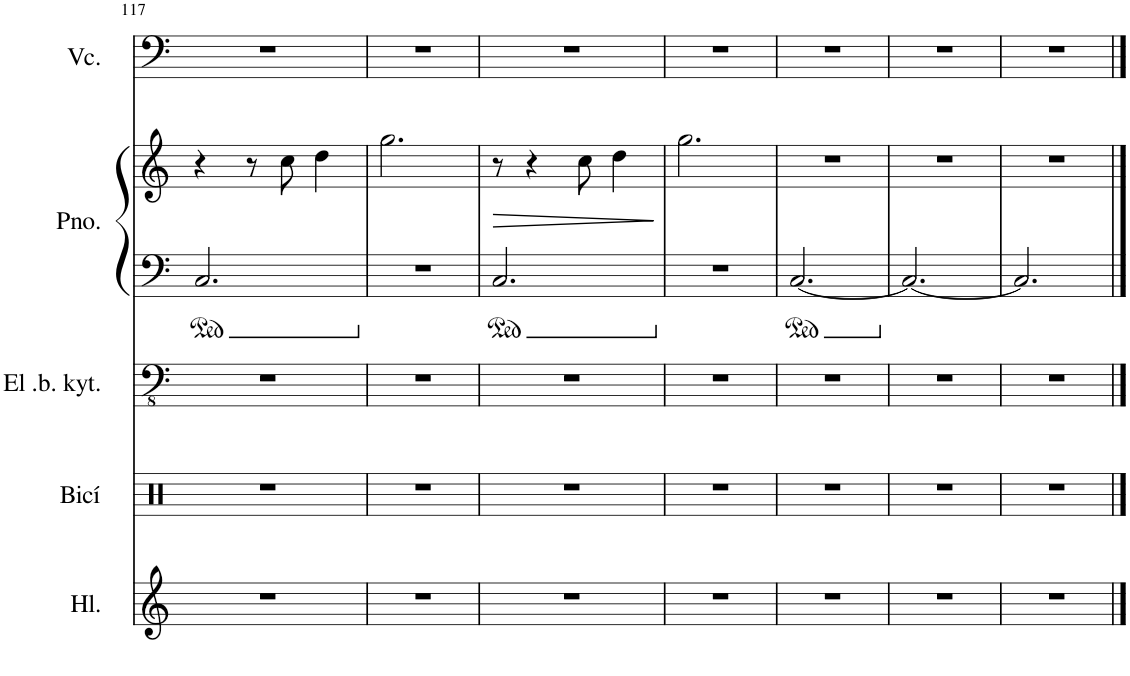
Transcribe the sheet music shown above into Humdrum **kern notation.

**kern	**kern	**kern	**kern	**kern	**dynam	**kern
*part5	*part4	*part3	*part2	*part2	*part2	*part1
*staff6	*staff5	*staff4	*staff3	*staff2	*staff2/3	*staff1
*I"Hlas	*I"Bicí souprava	*I"Elektrická basová kytara	*I"Piano	*	*	*I"Violoncello
*I'Hl.	*I'Bicí	*I'El .b. kyt.	*I'Pno.	*	*	*I'Vc.
!!LO:PB:g=z
*clefG2	*clefX	*clefFv4	*clefF4	*clefG2	*	*clefF4
*k[]	*k[]	*k[]	*k[]	*k[]	*	*k[]
*M3/4	*M3/4	*M3/4	*M3/4	*M3/4	*	*M3/4
=117	=117	=117	=117	=117	=117	=117
2.r	2.r	2.r	2.C/	4r	.	2.r
.	.	.	.	8r	.	.
.	.	.	.	8cc\	.	.
.	.	.	.	4dd\	.	.
=118	=118	=118	=118	=118	=118	=118
2.r	2.r	2.r	2.r	2.gg\	.	2.r
=119	=119	=119	=119	=119	=119	=119
!	!	!	!	!	!LO:HP:b	!
2.r	2.r	2.r	2.C/	8r	>	2.r
.	.	.	.	4r	.	.
.	.	.	.	8cc\	.	.
.	.	.	.	4dd\	.	.
.	.	.	.	.	]	.
=120	=120	=120	=120	=120	=120	=120
2.r	2.r	2.r	2.r	2.gg\	.	2.r
=121	=121	=121	=121	=121	=121	=121
2.r	2.r	2.r	[2.C/	2.r	.	2.r
=122	=122	=122	=122	=122	=122	=122
2.r	2.r	2.r	2.C/_	2.r	.	2.r
=123	=123	=123	=123	=123	=123	=123
2.r	2.r	2.r	2.C/]	2.r	.	2.r
==	==	==	==	==	==	==
*-	*-	*-	*-	*-	*-	*-
